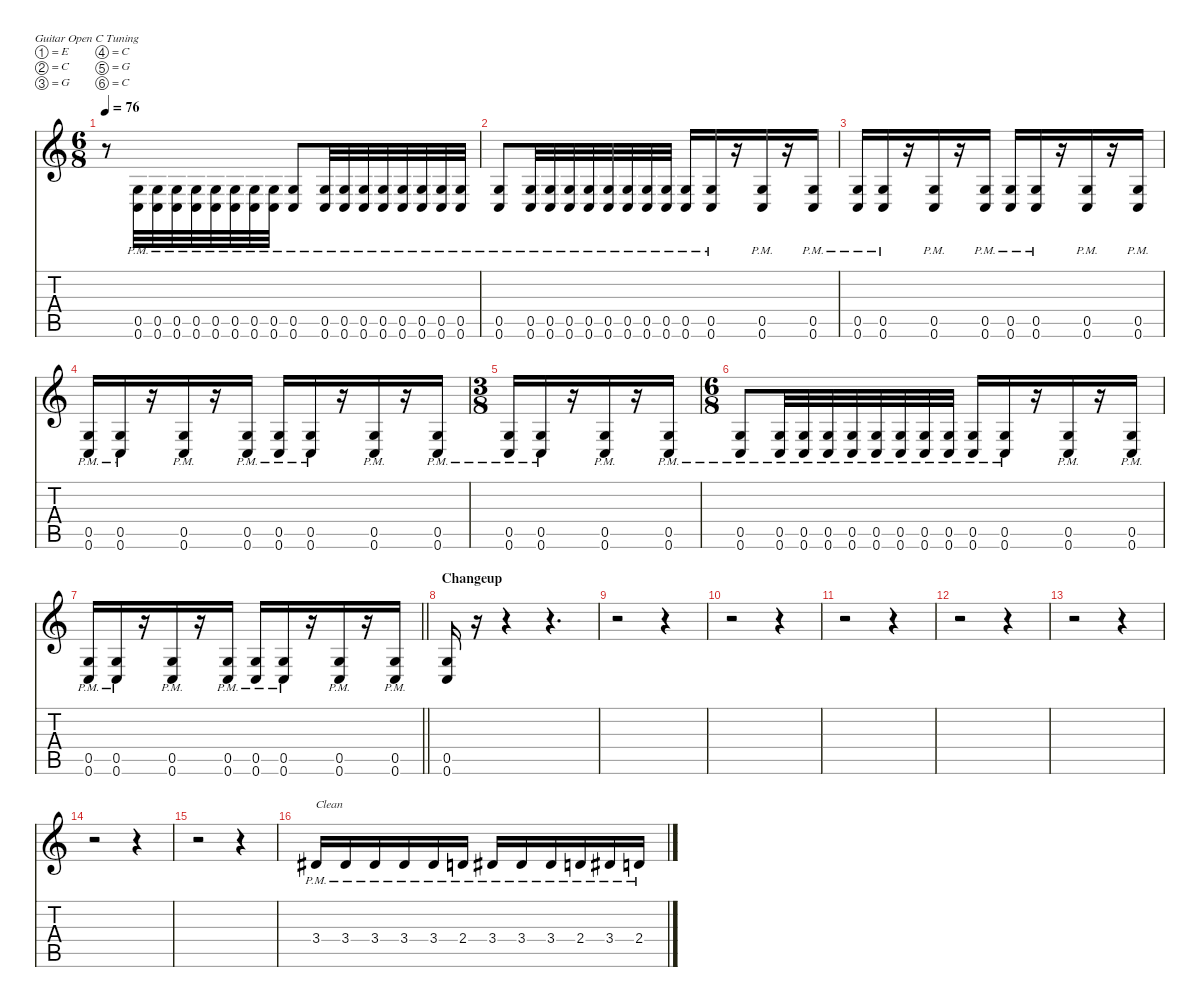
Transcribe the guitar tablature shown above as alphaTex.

\defaultSystemsLayout 4
\hideDynamics
\bracketExtendMode nobrackets
\singleTrackTrackNamePolicy hidden
\multiTrackTrackNamePolicy hidden
\firstSystemTrackNameMode fullname
\firstSystemTrackNameOrientation horizontal
\otherSystemsTrackNameOrientation horizontal
\track ("Guitar 2" "od.guit.") {instrument overdrivenguitar}
\staff {score tabs}
\tuning (E4 C4 G3 C3 G2 C2)
\ts (6 8)
\tempo 76
\clef g2
\ks c
r.8{dy mf beam Down} (0.5{pm} 0.6).32{dy f beam Up} (0.5{pm} 0.6{pm}).32{beam Up} (0.5{pm} 0.6{pm}).32{beam Up} (0.5{pm} 0.6{pm}).32{beam Up} (0.5{pm} 0.6).32{beam Up} (0.5{pm} 0.6{pm}).32{beam Up} (0.5{pm} 0.6{pm}).32{beam Up} (0.5{pm} 0.6{pm}).32{beam Up} (0.5{pm} 0.6{pm}).8{beam Up} (0.5{pm} 0.6{pm}).32{beam Up} (0.5{pm} 0.6{pm}).32{beam Up} (0.5{pm} 0.6{pm}).32{beam Up} (0.5{pm} 0.6{pm}).32{beam Up} (0.5{pm} 0.6{pm}).32{beam Up} (0.5{pm} 0.6{pm}).32{beam Up} (0.5{pm} 0.6{pm}).32{beam Up} (0.5{pm} 0.6{pm}).32{beam Up} |
(0.5{pm} 0.6{pm}).8{beam Up} (0.5{pm} 0.6).32{beam Up} (0.5{pm} 0.6{pm}).32{beam Up} (0.5{pm} 0.6{pm}).32{beam Up} (0.5{pm} 0.6{pm}).32{beam Up} (0.5{pm} 0.6).32{beam Up} (0.5{pm} 0.6{pm}).32{beam Up} (0.5{pm} 0.6{pm}).32{beam Up} (0.5{pm} 0.6{pm}).32{beam Up} (0.5{pm} 0.6{pm}).16{beam Up} (0.5{pm} 0.6{pm}).16{beam Up} r.16{beam Up} (0.5{pm} 0.6{pm}).16{beam Up} r.16{beam Up} (0.5{pm} 0.6{pm}).16{beam Up} |
(0.5{pm} 0.6{pm}).16{beam Up} (0.5{pm} 0.6{pm}).16{beam Up} r.16{beam Up} (0.5{pm} 0.6{pm}).16{beam Up} r.16{beam Up} (0.5{pm} 0.6{pm}).16{beam Up} (0.5{pm} 0.6{pm}).16{beam Up} (0.5{pm} 0.6{pm}).16{beam Up} r.16{beam Up} (0.5{pm} 0.6{pm}).16{beam Up} r.16{beam Up} (0.5{pm} 0.6{pm}).16{beam Up} |
(0.5{pm} 0.6{pm}).16{beam Up} (0.5{pm} 0.6{pm}).16{beam Up} r.16{beam Up} (0.5{pm} 0.6{pm}).16{beam Up} r.16{beam Up} (0.5{pm} 0.6{pm}).16{beam Up} (0.5{pm} 0.6{pm}).16{beam Up} (0.5{pm} 0.6{pm}).16{beam Up} r.16{beam Up} (0.5{pm} 0.6{pm}).16{beam Up} r.16{beam Up} (0.5{pm} 0.6{pm}).16{beam Up} |
\ts (3 8)
\beaming (8 3)
(0.5{pm} 0.6{pm}).16{beam Up} (0.5{pm} 0.6{pm}).16{beam Up} r.16{beam Up} (0.5{pm} 0.6{pm}).16{beam Up} r.16{beam Up} (0.5{pm} 0.6{pm}).16{beam Up} |
\ts (6 8)
\beaming (8 3 3)
(0.5{pm} 0.6{pm}).8{beam Up} (0.5{pm} 0.6).32{beam Up} (0.5{pm} 0.6{pm}).32{beam Up} (0.5{pm} 0.6{pm}).32{beam Up} (0.5{pm} 0.6{pm}).32{beam Up} (0.5{pm} 0.6).32{beam Up} (0.5{pm} 0.6{pm}).32{beam Up} (0.5{pm} 0.6{pm}).32{beam Up} (0.5{pm} 0.6{pm}).32{beam Up} (0.5{pm} 0.6{pm}).16{beam Up} (0.5{pm} 0.6{pm}).16{beam Up} r.16{beam Up} (0.5{pm} 0.6{pm}).16{beam Up} r.16{beam Up} (0.5{pm} 0.6{pm}).16{beam Up} |
\barLineRight lightlight
(0.5{pm} 0.6{pm}).16{beam Up} (0.5{pm} 0.6{pm}).16{beam Up} r.16{beam Up} (0.5{pm} 0.6{pm}).16{beam Up} r.16{beam Up} (0.5{pm} 0.6{pm}).16{beam Up} (0.5{pm} 0.6{pm}).16{beam Up} (0.5{pm} 0.6{pm}).16{beam Up} r.16{beam Up} (0.5{pm} 0.6{pm}).16{beam Up} r.16{beam Up} (0.5{pm} 0.6{pm}).16{beam Up} |
\section ("" "Changeup")
(0.5 0.6).16{beam Up} r.16{beam Up} r.4{beam Up} r.4{d beam Up} |
r.2{beam Down} r.4{beam Down} |
r.2{beam Down} r.4{beam Down} |
r.2{beam Down} r.4{beam Down} |
r.2{beam Down} r.4{beam Down} |
r.2{beam Down} r.4{beam Down} |
r.2{beam Down} r.4{beam Down} |
r.2{beam Down} r.4{beam Down} |
3.4{pm acc #}.16{txt "Clean" instrument electricguitarmuted beam Up} 3.4{pm acc #}.16{beam Up} 3.4{pm acc #}.16{beam Up} 3.4{pm acc #}.16{beam Up} 3.4{pm acc #}.16{beam Up} 2.4{pm}.16{beam Up} 3.4{pm acc #}.16{beam Up} 3.4{pm acc #}.16{beam Up} 3.4{pm acc #}.16{beam Up} 2.4{pm}.16{beam Up} 3.4{pm acc #}.16{beam Up} 2.4{pm}.16{beam Up}
